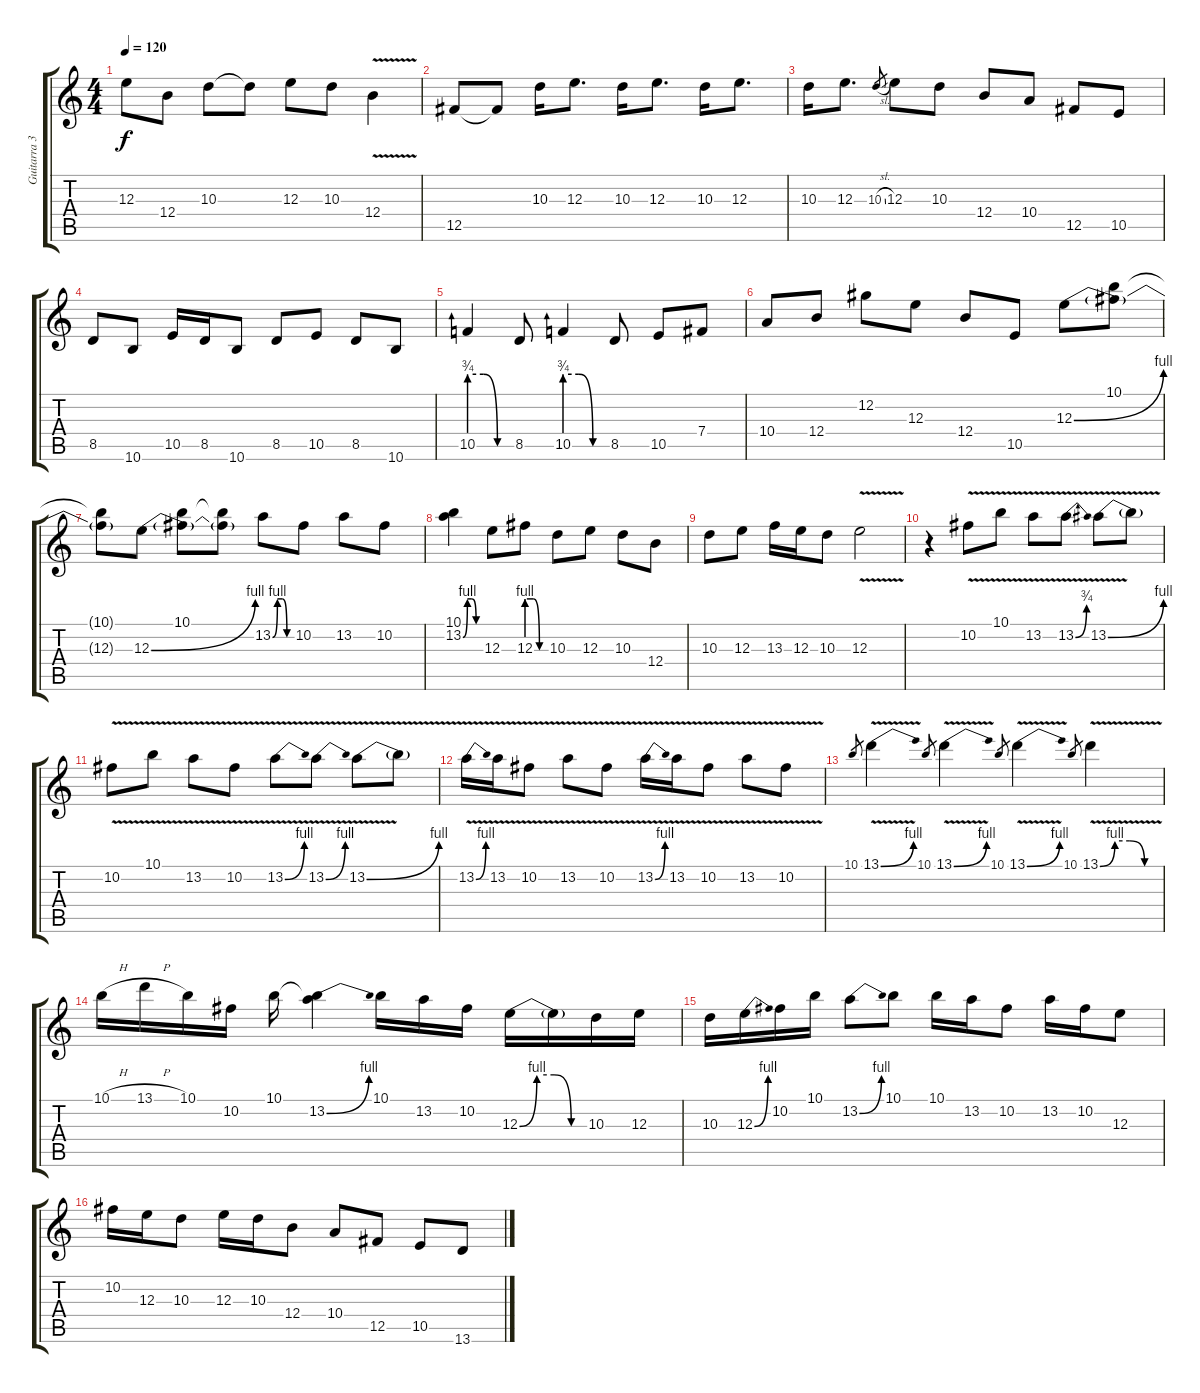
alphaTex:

\track ("Guitarra 3" "Guitarra 3") {instrument overdrivenguitar}
\staff {score tabs}
\tuning (Db4 Ab3 E3 B2 Gb2 Db2) {hide}
\ts (4 4)
\tempo 120
\clef g2
\ks c
12.3.8{dy f} 12.4.8 10.3.8 10.3{t}.8 12.3.8 10.3.8 12.4{v}.4 |
12.5.8 12.5{t}.8 10.3.16 12.3.8{d} 10.3.16 12.3.8{d} 10.3.16 12.3.8{d} |
10.3.16 12.3.8{d} 10.3{sl}.8{gr} 12.3.8 10.3.8 12.4.8 10.4.8 12.5.8 10.5.8 |
8.5.8 10.6.8 10.5.16 8.5.16 10.6.8 8.5.8 10.5.8 8.5.8 10.6.8 |
10.5{be (custom 0 3 20 3 40 0 60 0)}.4 8.5.8 10.5{be (custom 0 3 20 3 40 0 60 0)}.4 8.5.8 10.5.8 7.4.8 |
10.4.8 12.4.8 12.2.8 12.3.8 12.4.8 10.5.8 12.3{be (bend 0 0 60 4)}.8 (10.1 12.3{t}).8 |
(10.1{t} 12.3{t}).8 12.3{be (bend 0 0 60 4)}.8 (10.1 12.3{t}).8 (10.1{t} 12.3{t}).8 13.2{be (custom 0 0 15 4 30 4 45 0 60 0)}.8 10.2.8 13.2.8 10.2.8 |
(10.1 13.2{be (custom 0 0 15 4 30 4 45 0 60 0)}).4 12.3.8 12.3{be (custom 0 4 20 4 40 0 60 0)}.8 10.3.8 12.3.8 10.3.8 12.4.8 |
10.3.8 12.3.8 13.3.16 12.3.16 10.3.8 12.3{v}.2 |
r.4{balance 16} 10.2{v}.8 10.1{v}.8 13.2{v}.8 13.2{be (bend 0 0 60 3) v}.8 13.2{be (bend 0 0 60 4) v}.8 13.2{t}.8 |
10.2{v}.8 10.1{v}.8 13.2{v}.8 10.2{v}.8 13.2{be (bend 0 0 60 4) v}.8 13.2{be (bend 0 0 60 4) v}.8 13.2{be (bend 0 0 60 4) v}.8 13.2{t}.8 |
13.2{be (bend 0 0 60 4) v}.16 13.2{v}.16 10.2{v}.8 13.2{v}.8 10.2{v}.8 13.2{be (bend 0 0 60 4) v}.16 13.2{v}.16 10.2{v}.8 13.2{v}.8 10.2{v}.8 |
10.1.8{gr} 13.1{be (bend 0 0 60 4) v}.4 10.1.8{gr} 13.1{be (bend 0 0 60 4) v}.4 10.1.8{gr} 13.1{be (bend 0 0 60 4) v}.4 10.1.8{gr} 13.1{be (custom 0 0 15 4 30 4 45 0 60 0) v}.4 |
10.1{h}.16 13.1{h}.16 10.1.16 10.2.16 10.1.16 (10.1{t} 13.2{be (bend 0 0 60 4)}).4 10.1.16 13.2.16 10.2.16 12.3{be (custom 0 0 15 4 30 4 45 0 60 0)}.16 12.3{t}.16 10.3.16 12.3.16 |
10.3.16 12.3{be (bend 0 0 60 4)}.16 10.2.16 10.1.16 13.2{be (bend 0 0 60 4)}.8 10.1.8 10.1.16 13.2.16 10.2.8 13.2.16 10.2.16 12.3.8 |
10.2.16 12.3.16 10.3.8 12.3.16 10.3.16 12.4.8 10.4.8 12.5.8 10.5.8 13.6.8
